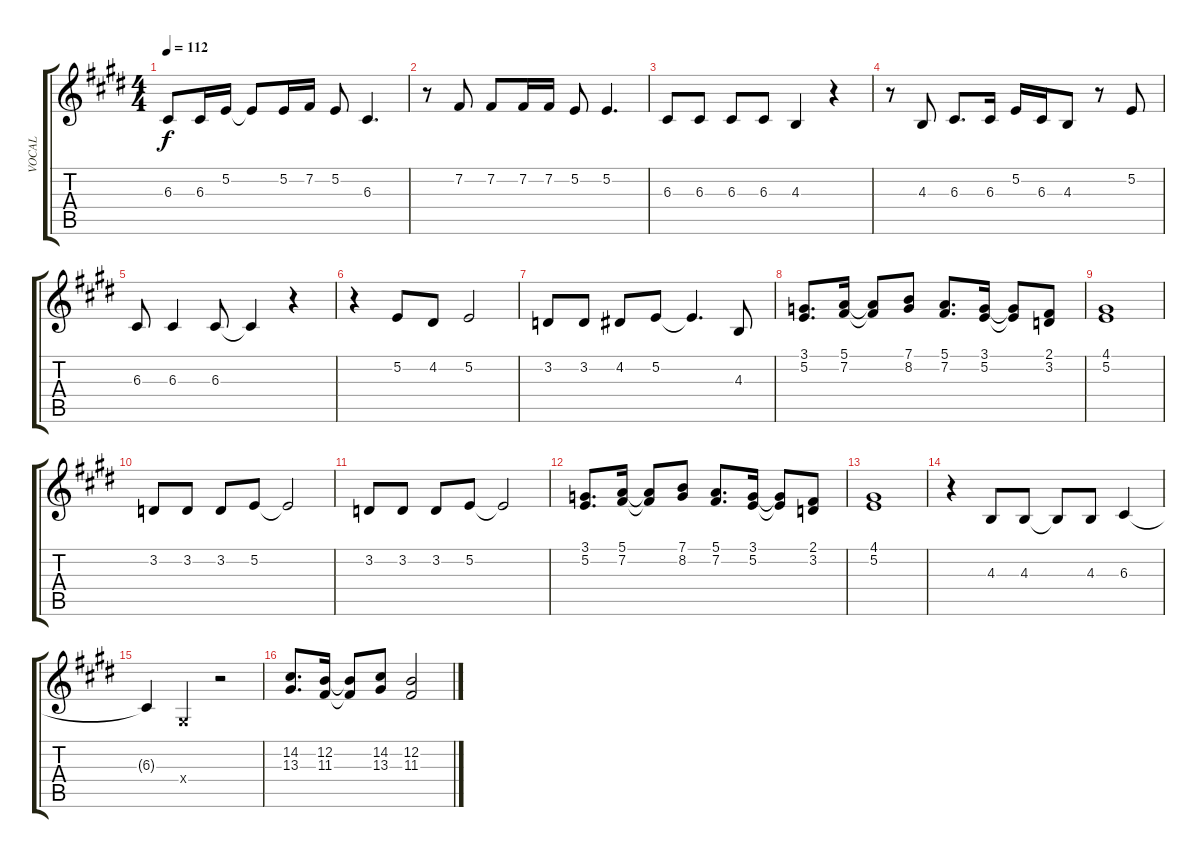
\track ("VOCAL " "VOCAL ") {instrument stringensemble1}
\staff {score tabs}
\tuning (E4 B3 G3 D3 A2 E2) {hide}
\ts (4 4)
\tempo 112
\clef g2
\ks c#minor
6.3.8{dy f} 6.3.16 5.2.16 5.2{t}.8 5.2.16 7.2.16 5.2.8 6.3.4{d} |
r.8 7.2.8 7.2.8 7.2.16 7.2.16 5.2.8 5.2.4{d} |
6.3.8 6.3.8 6.3.8 6.3.8 4.3.4 r.4 |
r.8 4.3.8 6.3.8{d} 6.3.16 5.2.16 6.3.16 4.3.8 r.8 5.2.8 |
6.3.8 6.3.4 6.3.8 6.3{t}.4 r.4 |
r.4 5.2.8 4.2.8 5.2.2 |
3.2.8 3.2.8 4.2.8 5.2.8 5.2{t}.4{d} 4.3.8 |
(3.1 5.2).8{d} (5.1 7.2).16 (5.1{t} 7.2{t}).8 (7.1 8.2).8 (5.1 7.2).8{d} (3.1 5.2).16 (3.1{t} 5.2{t}).8 (2.1 3.2).8 |
(4.1 5.2).1 |
3.2.8 3.2.8 3.2.8 5.2.8 5.2{t}.2 |
3.2.8 3.2.8 3.2.8 5.2.8 5.2{t}.2 |
(3.1 5.2).8{d} (5.1 7.2).16 (5.1{t} 7.2{t}).8 (7.1 8.2).8 (5.1 7.2).8{d} (3.1 5.2).16 (3.1{t} 5.2{t}).8 (2.1 3.2).8 |
(4.1 5.2).1 |
r.4 4.3.8 4.3.8 4.3{t}.8 4.3.8 6.3.4 |
6.3{t}.4 6.4{x}.4 r.2 |
(14.2 13.3).8{d} (12.2 11.3).16 (12.2{t} 11.3{t}).8 (14.2 13.3).8 (12.2 11.3).2
